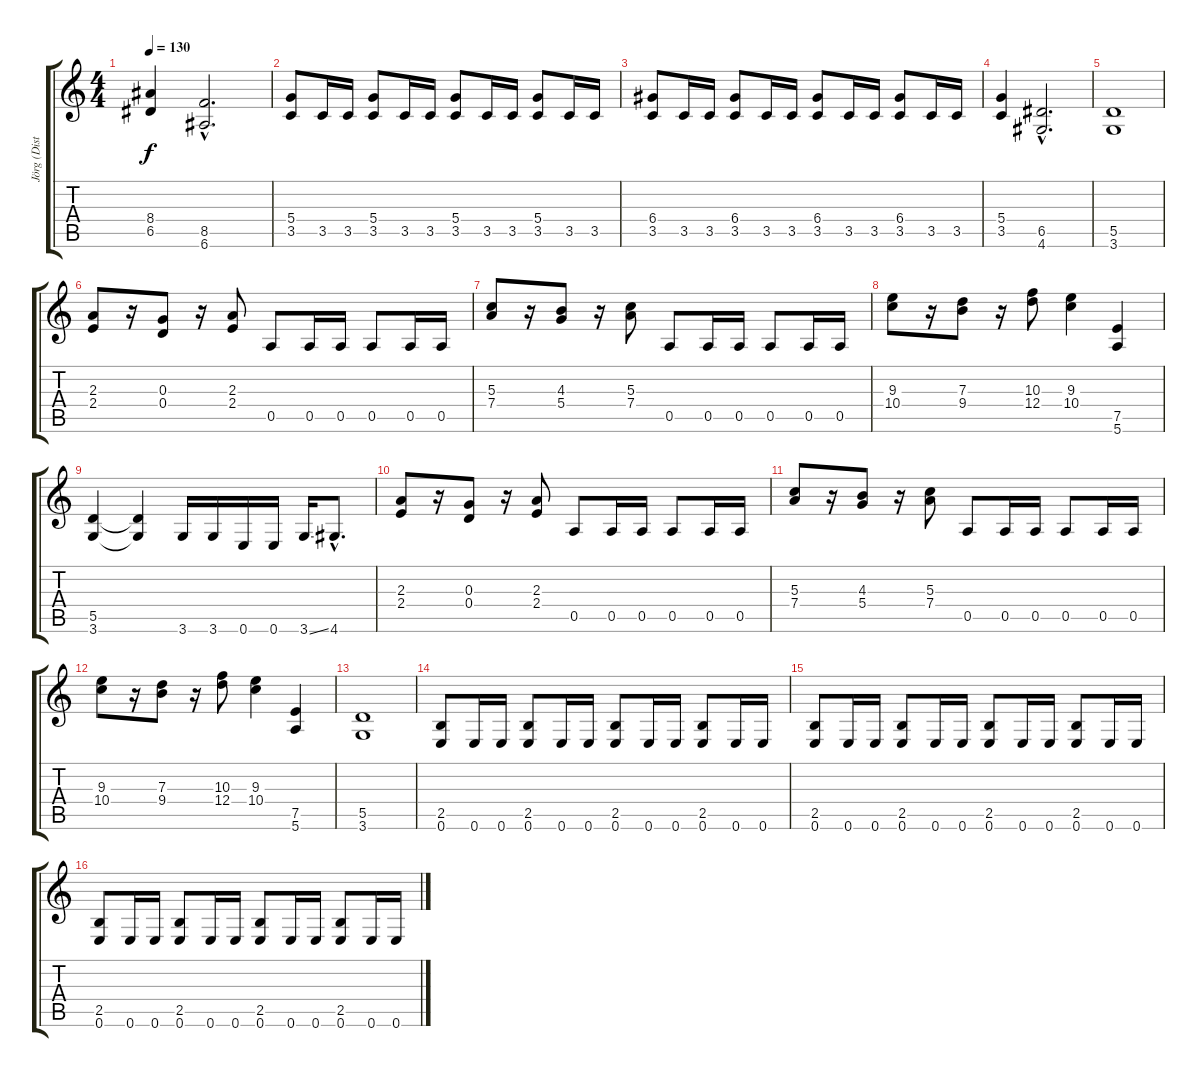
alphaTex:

\track ("Jörg (Distortion Guitar)" "Jörg (Dist") {instrument distortionguitar}
\staff {score tabs}
\tuning (E4 B3 G3 D3 A2 E2) {hide}
\ts (4 4)
\tempo 130
\clef g2
\ks c
(8.4 6.5).4{dy f} (8.5{hac} 6.6{hac}).2{d} |
(5.4 3.5).8 3.5.16 3.5.16 (5.4 3.5).8 3.5.16 3.5.16 (5.4 3.5).8 3.5.16 3.5.16 (5.4 3.5).8 3.5.16 3.5.16 |
(6.4 3.5).8 3.5.16 3.5.16 (6.4 3.5).8 3.5.16 3.5.16 (6.4 3.5).8 3.5.16 3.5.16 (6.4 3.5).8 3.5.16 3.5.16 |
(5.4 3.5).4 (6.5{hac} 4.6{hac}).2{d} |
(5.5 3.6).1 |
(2.3 2.4).8 r.16 (0.3 0.4).8 r.16 (2.3 2.4).8 0.5.8 0.5.16 0.5.16 0.5.8 0.5.16 0.5.16 |
(5.3 7.4).8 r.16 (4.3 5.4).8 r.16 (5.3 7.4).8 0.5.8 0.5.16 0.5.16 0.5.8 0.5.16 0.5.16 |
(9.3 10.4).8 r.16 (7.3 9.4).8 r.16 (10.3 12.4).8 (9.3 10.4).4 (7.5 5.6).4 |
(5.5 3.6).4 (5.5{t} 3.6{t}).4 3.6.16 3.6.16 0.6.16 0.6.16 3.6{ss}.16 4.6{hac}.8{d} |
(2.3 2.4).8 r.16 (0.3 0.4).8 r.16 (2.3 2.4).8 0.5.8 0.5.16 0.5.16 0.5.8 0.5.16 0.5.16 |
(5.3 7.4).8 r.16 (4.3 5.4).8 r.16 (5.3 7.4).8 0.5.8 0.5.16 0.5.16 0.5.8 0.5.16 0.5.16 |
(9.3 10.4).8 r.16 (7.3 9.4).8 r.16 (10.3 12.4).8 (9.3 10.4).4 (7.5 5.6).4 |
(5.5 3.6).1 |
(2.5 0.6).8 0.6.16 0.6.16 (2.5 0.6).8 0.6.16 0.6.16 (2.5 0.6).8 0.6.16 0.6.16 (2.5 0.6).8 0.6.16 0.6.16 |
(2.5 0.6).8 0.6.16 0.6.16 (2.5 0.6).8 0.6.16 0.6.16 (2.5 0.6).8 0.6.16 0.6.16 (2.5 0.6).8 0.6.16 0.6.16 |
(2.5 0.6).8 0.6.16 0.6.16 (2.5 0.6).8 0.6.16 0.6.16 (2.5 0.6).8 0.6.16 0.6.16 (2.5 0.6).8 0.6.16 0.6.16
